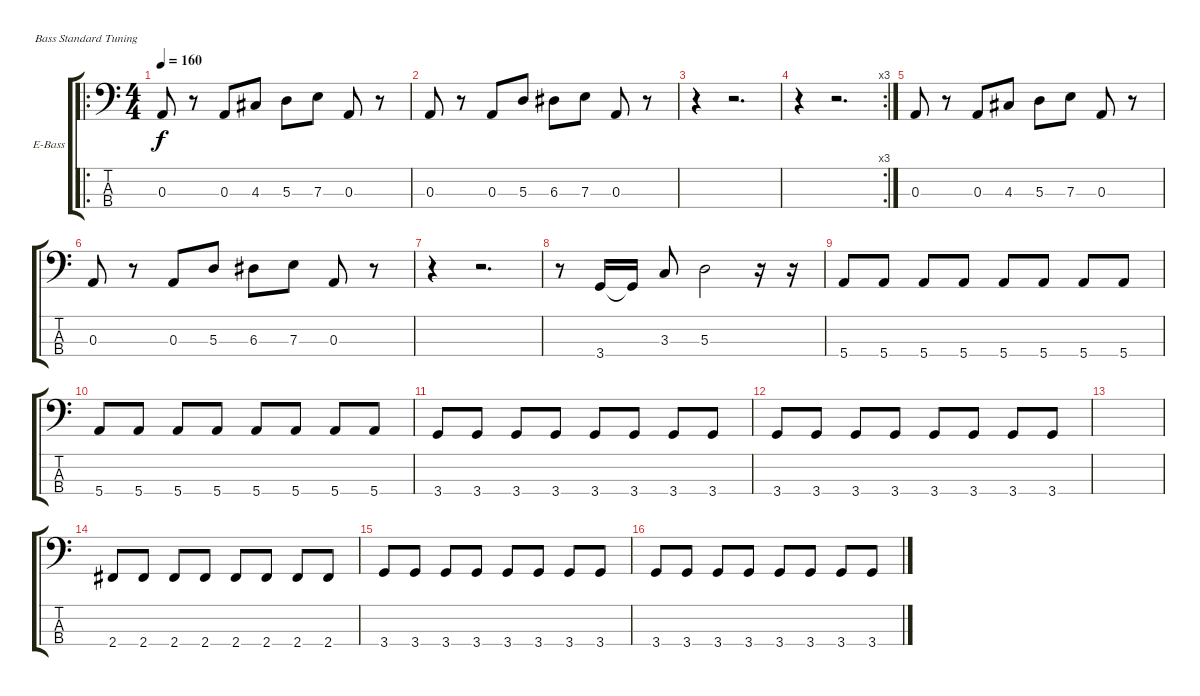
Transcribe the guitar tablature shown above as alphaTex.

\bracketExtendMode groupsimilarinstruments
\firstSystemTrackNameOrientation horizontal
\otherSystemsTrackNameOrientation horizontal
\track ("Bass" "E-Bass") {instrument electricbassfinger}
\staff {score tabs}
\tuning (G2 D2 A1 E1)
\ro
\ts (4 4)
\tempo 160
\clef f4
\ks c
0.3.8{dy f} r.8 0.3.8 4.3.8 5.3.8 7.3.8 0.3.8 r.8 |
0.3.8 r.8 0.3.8 5.3.8 6.3.8 7.3.8 0.3.8 r.8 |
r.4 r.2{d} |
\rc 3
r.4 r.2{d} |
0.3.8 r.8 0.3.8 4.3.8 5.3.8 7.3.8 0.3.8 r.8 |
0.3.8 r.8 0.3.8 5.3.8 6.3.8 7.3.8 0.3.8 r.8 |
r.4 r.2{d} |
r.8 3.4.16 3.4{t}.16 3.3.8 5.3.2 r.16 r.16 |
5.4.8 5.4.8 5.4.8 5.4.8 5.4.8 5.4.8 5.4.8 5.4.8 |
5.4.8 5.4.8 5.4.8 5.4.8 5.4.8 5.4.8 5.4.8 5.4.8 |
3.4.8 3.4.8 3.4.8 3.4.8 3.4.8 3.4.8 3.4.8 3.4.8 |
3.4.8 3.4.8 3.4.8 3.4.8 3.4.8 3.4.8 3.4.8 3.4.8 |
|
2.4.8 2.4.8 2.4.8 2.4.8 2.4.8 2.4.8 2.4.8 2.4.8 |
3.4.8 3.4.8 3.4.8 3.4.8 3.4.8 3.4.8 3.4.8 3.4.8 |
3.4.8 3.4.8 3.4.8 3.4.8 3.4.8 3.4.8 3.4.8 3.4.8
